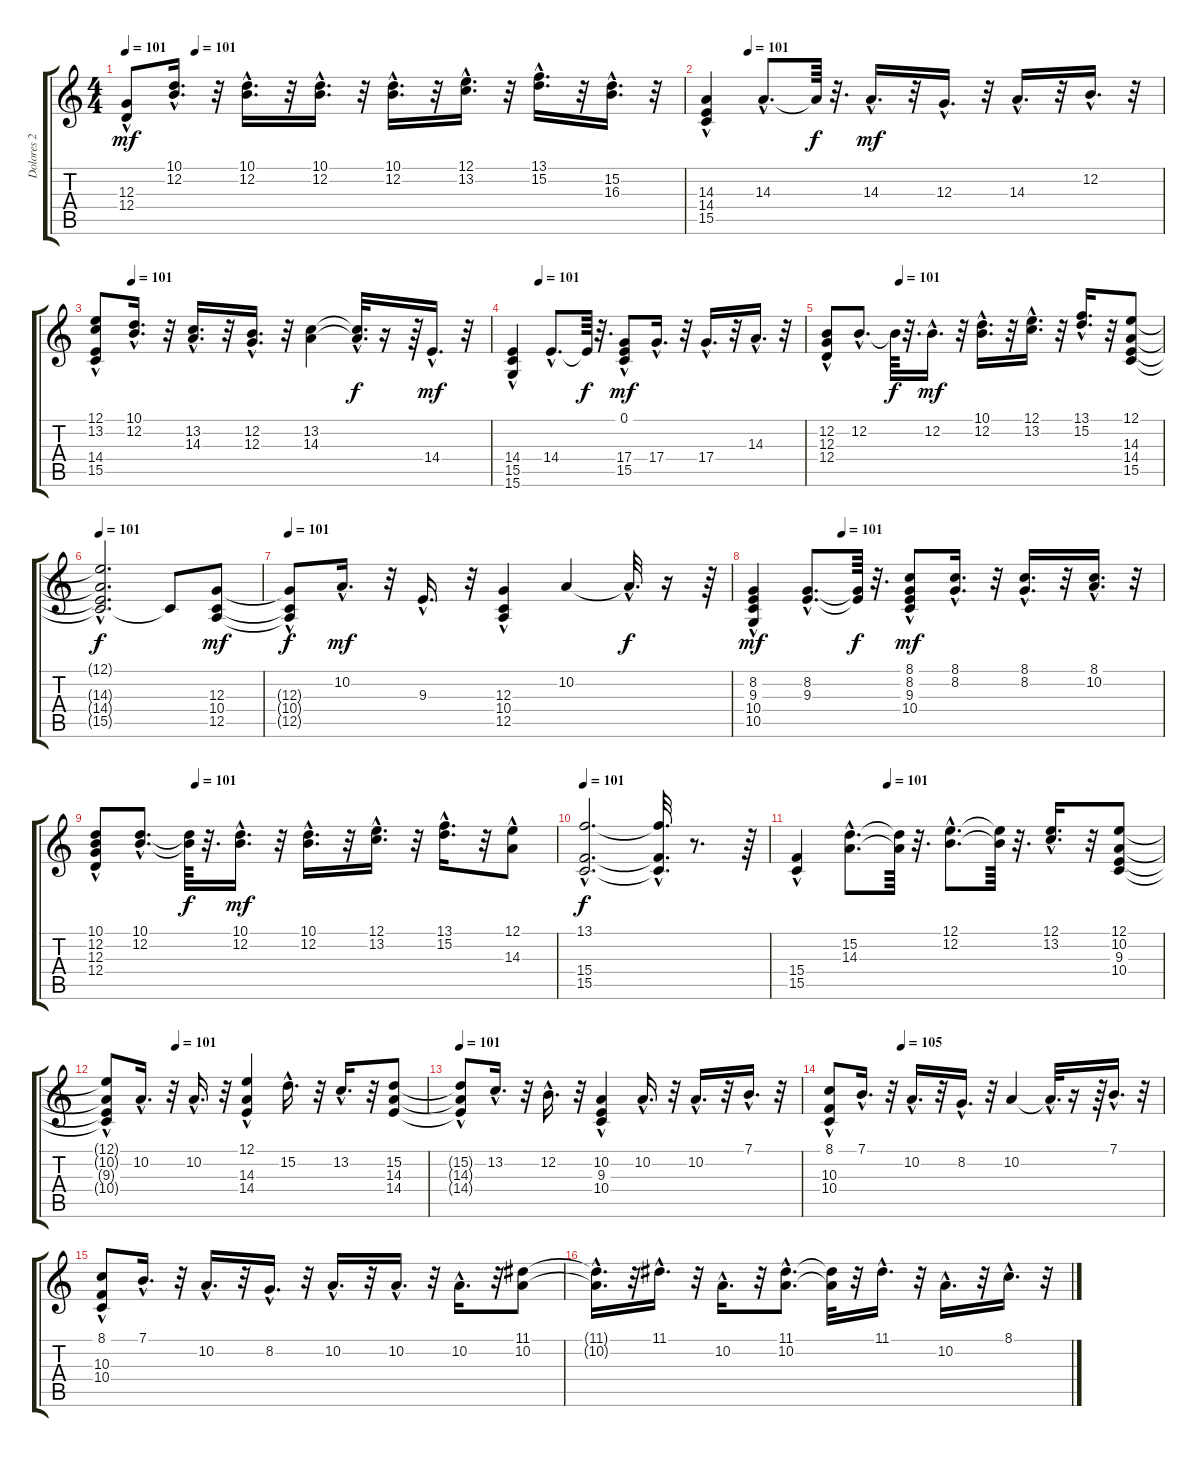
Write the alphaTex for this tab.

\track ("Dolores 2" "Dolores 2") {instrument pad3polysynth}
\staff {score tabs}
\tuning (E4 B3 G3 D3 A2 E2) {hide}
\ts (4 4)
\tempo 101
\tempo (101 0.125)
\clef g2
\ks c
(12.3{hac} 12.4{hac}).8{dy mf} (10.1{hac} 12.2{hac}).16{d} r.32 (10.1{hac} 12.2{hac}).16{d} r.32 (10.1{hac} 12.2{hac}).16{d} r.32 (10.1{hac} 12.2{hac}).16{d} r.32 (12.1{hac} 13.2{hac}).16{d} r.32 (13.1{hac} 15.2{hac}).16{d} r.32 (15.2{hac} 16.3{hac}).16{d} r.32 |
\tempo (101 0.09375)
(14.3{hac} 14.4{hac} 15.5{hac}).4 14.3{hac}.8{d} 14.3{t}.64{dy f} r.32{d} 14.3{hac}.16{d dy mf} r.32 12.3{hac}.16{d} r.32 14.3{hac}.16{d} r.32 12.2{hac}.16{d} r.32 |
\tempo (101 0.09375)
(12.1{hac} 13.2{hac} 14.4{hac} 15.5{hac}).8 (10.1{hac} 12.2{hac}).16{d} r.32 (13.2{hac} 14.3{hac}).16{d} r.32 (12.2{hac} 12.3{hac}).16{d} r.32 (13.2 14.3).4 (13.2{hac t} 14.3{hac t}).32{d dy f} r.16 r.64 14.4{hac}.16{d dy mf} r.32 |
\tempo (101 0.09375)
(14.4{hac} 15.5{hac} 15.6{hac}).4 14.4{hac}.8{d} 14.4{t}.64{dy f} r.32{d} (0.1{hac} 17.4{hac} 15.5{hac}).8{dy mf} 17.4{hac}.16{d} r.32 17.4{hac}.16{d} r.32 14.3{hac}.16{d} r.32 |
\tempo (101 0.21875)
(12.2{hac} 12.3{hac} 12.4{hac}).8 12.2{hac}.8{d} 12.2{t}.64{dy f} r.32{d} 12.2{hac}.16{d dy mf} r.32 (10.1{hac} 12.2{hac}).16{d} r.32 (12.1{hac} 13.2{hac}).16{d} r.32 (13.1{hac} 15.2{hac}).16{d} r.32 (12.1 14.3 14.4 15.5).8 |
\tempo 101
(12.1{t} 14.3{t} 14.4{t} 15.5{hac t}).2{d dy f} 15.5{t}.8 (12.3 10.4 12.5).8{dy mf} |
\tempo 101
(12.3{hac t} 10.4{t} 12.5{t}).8{dy f} 10.2{hac}.16{d dy mf} r.32 9.3{hac}.16{d} r.32 (12.3{hac} 10.4 12.5).4 10.2.4 10.2{hac t}.32{d dy f} r.16 r.64 |
\tempo (101 0.21875)
(8.2{hac} 9.3{hac} 10.4{hac} 10.5{hac}).4{dy mf} (8.2{hac} 9.3{hac}).8{d} (8.2{t} 9.3{t}).64{dy f} r.32{d} (8.1{hac} 8.2{hac} 9.3{hac} 10.4{hac}).8{dy mf} (8.1{hac} 8.2{hac}).16{d} r.32 (8.1{hac} 8.2{hac}).16{d} r.32 (8.1{hac} 10.2{hac}).16{d} r.32 |
\tempo (101 0.21875)
(10.1{hac} 12.2{hac} 12.3{hac} 12.4{hac}).8 (10.1{hac} 12.2{hac}).8{d} (10.1{t} 12.2{t}).64{dy f} r.32{d} (10.1{hac} 12.2{hac}).16{d dy mf} r.32 (10.1{hac} 12.2{hac}).16{d} r.32 (12.1{hac} 13.2{hac}).16{d} r.32 (13.1{hac} 15.2{hac}).16{d} r.32 (12.1{hac} 14.3{hac}).8 |
\tempo 101
(13.1{hac} 15.4{hac} 15.5{hac}).2{d dy f} (13.1{hac t} 15.4{hac t} 15.5{hac t}).32{d} r.8{d} r.64 |
\tempo (101 0.25)
(15.4{hac} 15.5{hac}).4 (15.2{hac} 14.3{hac}).8{d} (15.2{t} 14.3{t}).64 r.32{d} (12.1{hac} 12.2{hac}).8{d} (12.1{t} 12.2{t}).64 r.32{d} (12.1{hac} 13.2{hac}).16{d} r.32 (12.1 10.2 9.3 10.4).8 |
\tempo (101 0.21875)
(12.1{hac t} 10.2{hac t} 9.3{t} 10.4{t}).8 10.2{hac}.16{d} r.32 10.2{hac}.16{d} r.32 (12.1{hac} 14.3{hac} 14.4{hac}).4 15.2{hac}.16{d} r.32 13.2{hac}.16{d} r.32 (15.2 14.3 14.4).8 |
\tempo 101
(15.2{hac t} 14.3{t} 14.4{t}).8 13.2{hac}.16{d} r.32 12.2{hac}.16{d} r.32 (10.2{hac} 9.3 10.4).4 10.2{hac}.16{d} r.32 10.2{hac}.16{d} r.32 7.1{hac}.16{d} r.32 |
\tempo (105 0.21875)
(8.1{hac} 10.3{hac} 10.4{hac}).8 7.1{hac}.16{d} r.32 10.2{hac}.16{d} r.32 8.2{hac}.16{d} r.32 10.2.4 10.2{hac t}.32{d} r.16 r.64 7.1{hac}.16{d} r.32 |
(8.1{hac} 10.3{hac} 10.4{hac}).8 7.1{hac}.16{d} r.32 10.2{hac}.16{d} r.32 8.2{hac}.16{d} r.32 10.2{hac}.16{d} r.32 10.2{hac}.16{d} r.32 10.2{hac}.16{d} r.32 (11.1 10.2).8 |
(11.1{hac t} 10.2{hac t}).16{d} r.32 11.1{hac}.16{d} r.32 10.2{hac}.16{d} r.32 (11.1{hac} 10.2{hac}).8{d} (11.1{t} 10.2{t}).32 r.32 11.1{hac}.16{d} r.32 10.2{hac}.16{d} r.32 8.1{hac}.16{d} r.32
